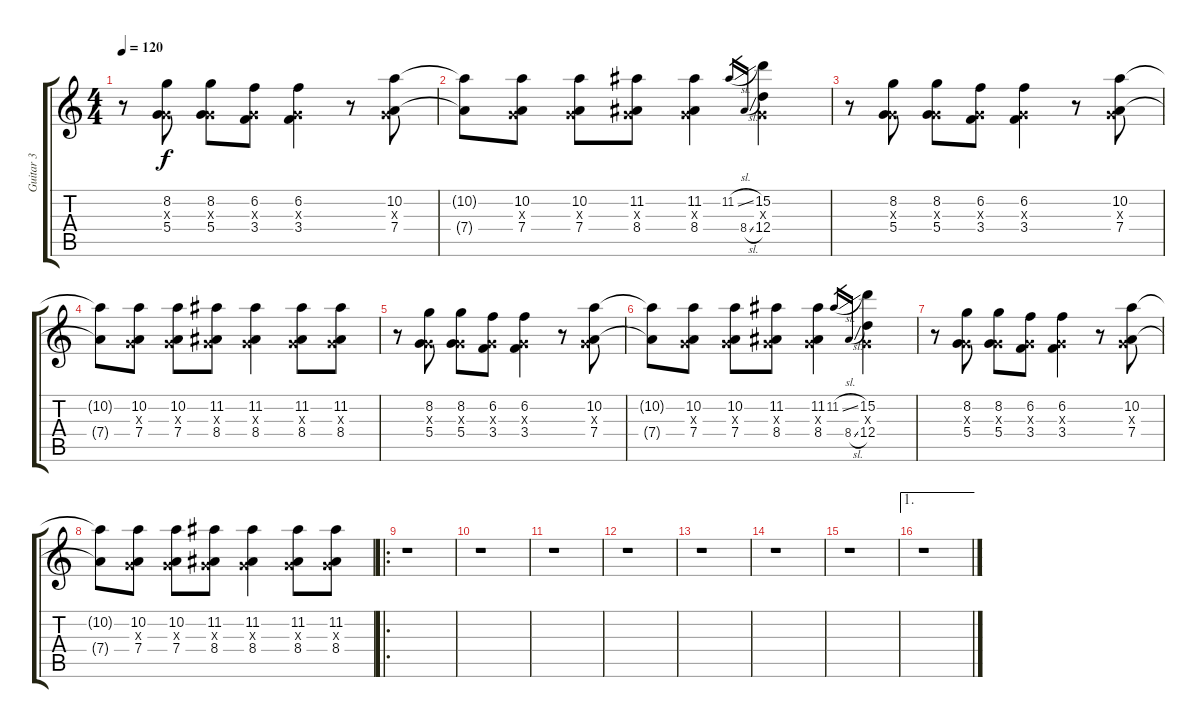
\track ("Guitar 3" "Guitar 3") {instrument distortionguitar}
\staff {score tabs}
\tuning (E4 B3 G3 D3 A2 E2) {hide}
\ts (4 4)
\tempo 120
\clef g2
\ks c
r.8{dy f instrument distortionguitar} (8.2 0.3{x} 5.4).8 (8.2 0.3{x} 5.4).8 (6.2 0.3{x} 3.4).8 (6.2 0.3{x} 3.4).4 r.8 (10.2 0.3{x} 7.4).8 |
(10.2{t} 7.4{t}).8 (10.2 0.3{x} 7.4).8 (10.2 0.3{x} 7.4).8 (11.2 0.3{x} 8.4).8 (11.2 0.3{x} 8.4).4 11.2{sl}.16{gr} 8.4{sl}.16{gr} (15.2 0.3{x} 12.4).4 |
r.8 (8.2 0.3{x} 5.4).8 (8.2 0.3{x} 5.4).8 (6.2 0.3{x} 3.4).8 (6.2 0.3{x} 3.4).4 r.8 (10.2 0.3{x} 7.4).8 |
(10.2{t} 7.4{t}).8 (10.2 0.3{x} 7.4).8 (10.2 0.3{x} 7.4).8 (11.2 0.3{x} 8.4).8 (11.2 0.3{x} 8.4).4 (11.2 0.3{x} 8.4).8 (11.2 0.3{x} 8.4).8 |
r.8 (8.2 0.3{x} 5.4).8 (8.2 0.3{x} 5.4).8 (6.2 0.3{x} 3.4).8 (6.2 0.3{x} 3.4).4 r.8 (10.2 0.3{x} 7.4).8 |
(10.2{t} 7.4{t}).8 (10.2 0.3{x} 7.4).8 (10.2 0.3{x} 7.4).8 (11.2 0.3{x} 8.4).8 (11.2 0.3{x} 8.4).4 11.2{sl}.16{gr} 8.4{sl}.16{gr} (15.2 0.3{x} 12.4).4 |
r.8 (8.2 0.3{x} 5.4).8 (8.2 0.3{x} 5.4).8 (6.2 0.3{x} 3.4).8 (6.2 0.3{x} 3.4).4 r.8 (10.2 0.3{x} 7.4).8 |
(10.2{t} 7.4{t}).8 (10.2 0.3{x} 7.4).8 (10.2 0.3{x} 7.4).8 (11.2 0.3{x} 8.4).8 (11.2 0.3{x} 8.4).4 (11.2 0.3{x} 8.4).8 (11.2 0.3{x} 8.4).8 |
\ro
r.1 |
r.1 |
r.1 |
r.1 |
r.1 |
r.1 |
r.1 |
\ae 1
r.1
